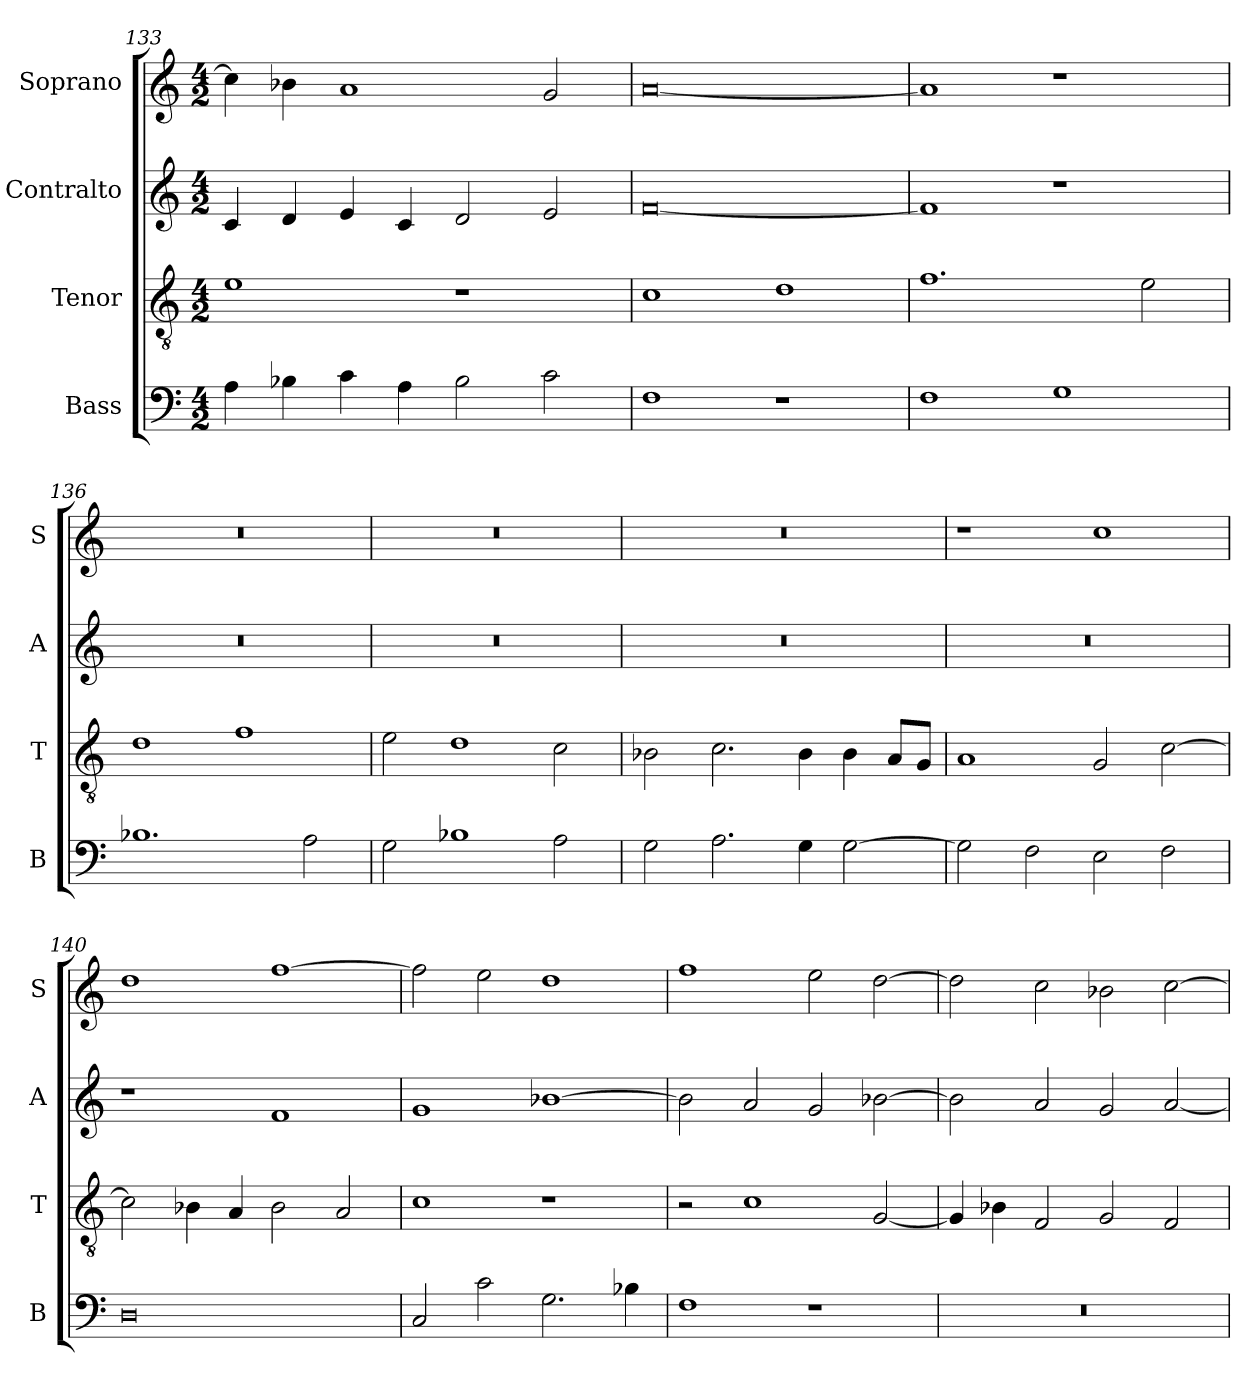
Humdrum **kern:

**kern	**kern	**kern	**kern
*part4	*part3	*part2	*part1
*staff4	*staff3	*staff2	*staff1
*I"Bass	*I"Tenor	*I"Contralto	*I"Soprano
*I'B	*I'T	*I'A	*I'S
*clefF4	*clefGv2	*clefG2	*clefG2
*k[]	*k[]	*k[]	*k[]
*M4/2	*M4/2	*M4/2	*M4/2
=133	=133	=133	=133
4A	1e	4c	4cc]
4B-X	.	4d	4b-X
4c	.	4e	1a
4A	.	4c	.
2B-	1r	2d	.
2c	.	2e	2g
=134	=134	=134	=134
1F	1c	[0f	[0a
1r	1d	.	.
=135	=135	=135	=135
1F	1.f	1f]	1a]
1G	.	1r	1r
.	2e	.	.
=136	=136	=136	=136
1.B-X	1d	0r	0r
.	1f	.	.
2A	.	.	.
=137	=137	=137	=137
2G	2e	0r	0r
1B-X	1d	.	.
2A	2c	.	.
=138	=138	=138	=138
2G	2B-X	0r	0r
2.A	2.c	.	.
4G	4B-	.	.
[2G	4B-	.	.
.	8A/L	.	.
.	8G/J	.	.
=139	=139	=139	=139
2G]	1A	0r	1r
2F	.	.	.
2E	2G	.	1cc
2F	[2c	.	.
=140	=140	=140	=140
0D	2c]	1r	1dd
.	4B-X	.	.
.	4A	.	.
.	2B-	1f	[1ff
.	2A	.	.
=141	=141	=141	=141
2C	1c	1g	2ff]
2c	.	.	2ee
2.G	1r	[1b-X	1dd
4B-X	.	.	.
=142	=142	=142	=142
1F	2r	2b-]	1ff
.	1c	2a	.
1r	.	2g	2ee
.	[2G	[2b-X	[2dd
=143	=143	=143	=143
0r	4G]	2b-]	2dd]
.	4B-X	.	.
.	2F	2a	2cc
.	2G	2g	2b-X
.	2F	[2a	[2cc
=	=	=	=
*-	*-	*-	*-
